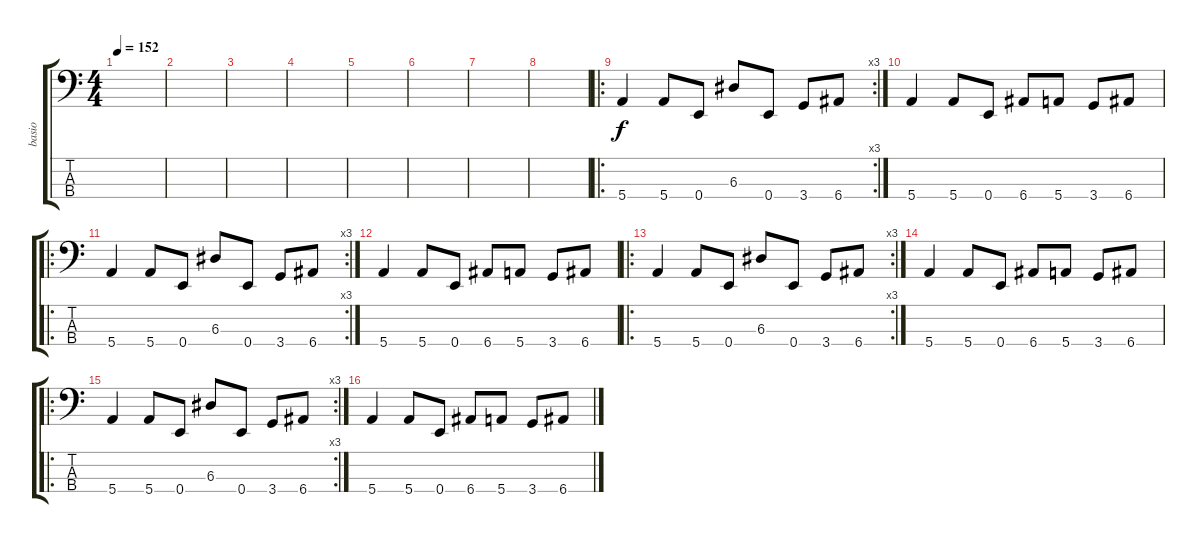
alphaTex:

\track ("basio" "basio") {instrument electricbassfinger}
\staff {score tabs}
\tuning (G2 D2 A1 E1) {hide}
\ts (4 4)
\tempo 152
\clef f4
\ks c
|
|
|
|
|
|
|
|
\ro
\rc 3
5.4.4 5.4.8 0.4.8 6.3.8 0.4.8 3.4.8 6.4.8 |
5.4.4 5.4.8 0.4.8 6.4.8 5.4.8 3.4.8 6.4.8 |
\ro
\rc 3
5.4.4 5.4.8 0.4.8 6.3.8 0.4.8 3.4.8 6.4.8 |
5.4.4 5.4.8 0.4.8 6.4.8 5.4.8 3.4.8 6.4.8 |
\ro
\rc 3
5.4.4 5.4.8 0.4.8 6.3.8 0.4.8 3.4.8 6.4.8 |
5.4.4 5.4.8 0.4.8 6.4.8 5.4.8 3.4.8 6.4.8 |
\ro
\rc 3
5.4.4 5.4.8 0.4.8 6.3.8 0.4.8 3.4.8 6.4.8 |
5.4.4 5.4.8 0.4.8 6.4.8 5.4.8 3.4.8 6.4.8
